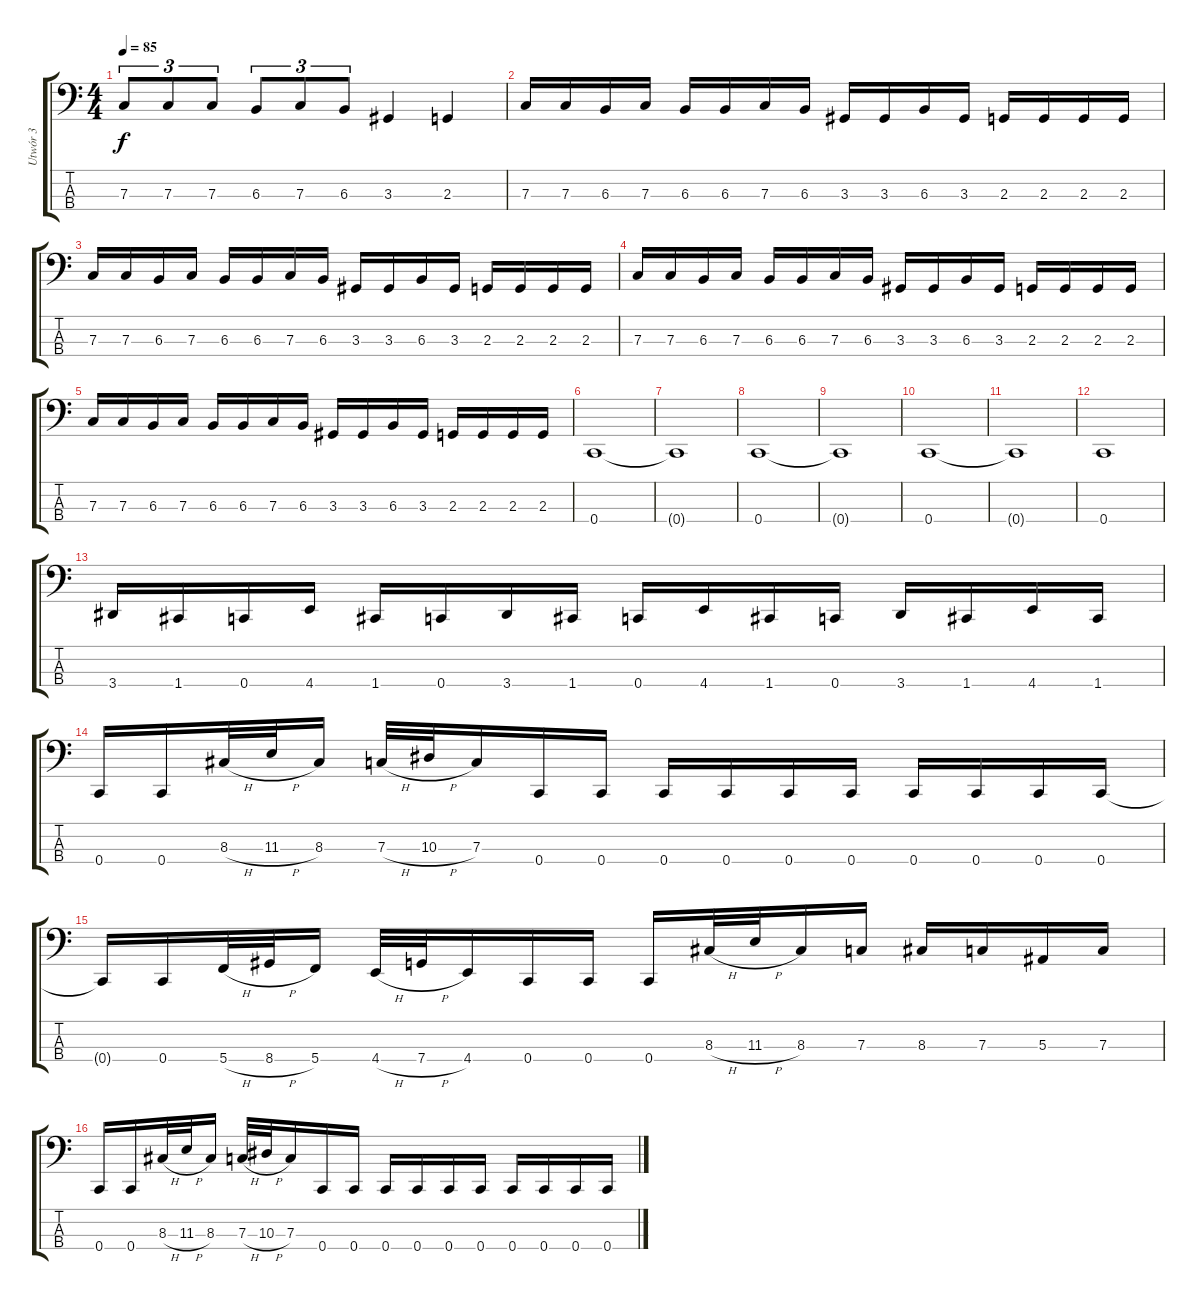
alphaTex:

\track ("Utwór 3" "Utwór 3") {instrument electricbassfinger}
\staff {score tabs}
\tuning (Eb2 Bb1 F1 C1) {hide}
\ts (4 4)
\tempo 85
\clef f4
\ks c
7.3.8{tu (3 2) dy f} 7.3.8{tu (3 2)} 7.3.8{tu (3 2)} 6.3.8{tu (3 2)} 7.3.8{tu (3 2)} 6.3.8{tu (3 2)} 3.3.4 2.3.4 |
7.3.16 7.3.16 6.3.16 7.3.16 6.3.16 6.3.16 7.3.16 6.3.16 3.3.16 3.3.16 6.3.16 3.3.16 2.3.16 2.3.16 2.3.16 2.3.16 |
7.3.16 7.3.16 6.3.16 7.3.16 6.3.16 6.3.16 7.3.16 6.3.16 3.3.16 3.3.16 6.3.16 3.3.16 2.3.16 2.3.16 2.3.16 2.3.16 |
7.3.16 7.3.16 6.3.16 7.3.16 6.3.16 6.3.16 7.3.16 6.3.16 3.3.16 3.3.16 6.3.16 3.3.16 2.3.16 2.3.16 2.3.16 2.3.16 |
7.3.16 7.3.16 6.3.16 7.3.16 6.3.16 6.3.16 7.3.16 6.3.16 3.3.16 3.3.16 6.3.16 3.3.16 2.3.16 2.3.16 2.3.16 2.3.16 |
0.4.1 |
0.4{t}.1 |
0.4.1 |
0.4{t}.1 |
0.4.1 |
0.4{t}.1 |
0.4.1 |
3.4.16 1.4.16 0.4.16 4.4.16 1.4.16 0.4.16 3.4.16 1.4.16 0.4.16 4.4.16 1.4.16 0.4.16 3.4.16 1.4.16 4.4.16 1.4.16 |
0.4.16 0.4.16 8.3{h}.32 11.3{h}.32 8.3.16 7.3{h}.32 10.3{h}.32 7.3.16 0.4.16 0.4.16 0.4.16 0.4.16 0.4.16 0.4.16 0.4.16 0.4.16 0.4.16 0.4.16 |
0.4{t}.16 0.4.16 5.4{h}.32 8.4{h}.32 5.4.16 4.4{h}.32 7.4{h}.32 4.4.16 0.4.16 0.4.16 0.4.16 8.3{h}.32 11.3{h}.32 8.3.16 7.3.16 8.3.16 7.3.16 5.3.16 7.3.16 |
0.4.16 0.4.16 8.3{h}.32 11.3{h}.32 8.3.16 7.3{h}.32 10.3{h}.32 7.3.16 0.4.16 0.4.16 0.4.16 0.4.16 0.4.16 0.4.16 0.4.16 0.4.16 0.4.16 0.4.16
